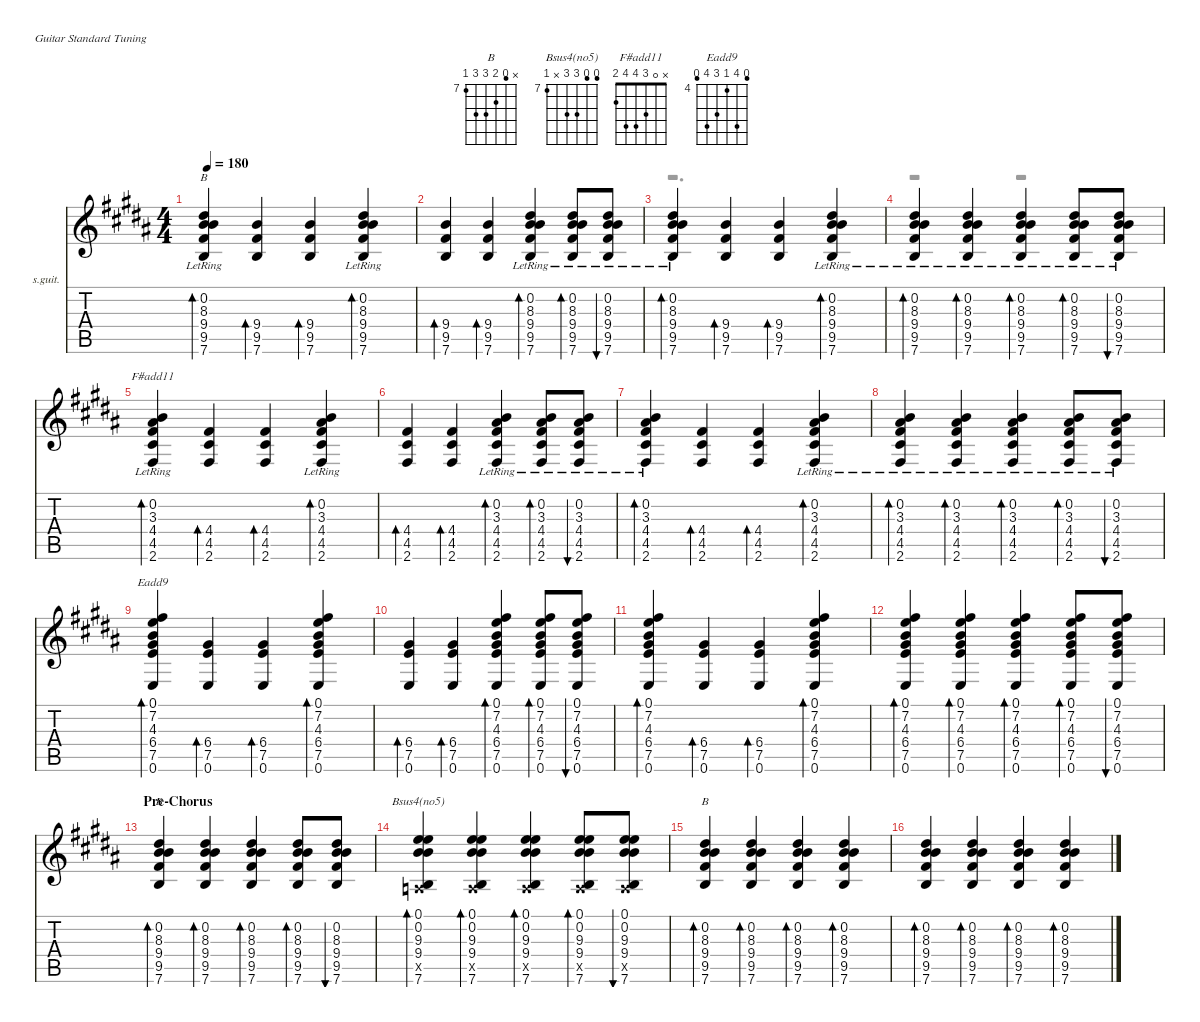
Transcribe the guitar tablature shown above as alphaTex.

\defaultSystemsLayout 4
\hideDynamics
\bracketExtendMode nobrackets
\firstSystemTrackNameOrientation horizontal
\otherSystemsTrackNameOrientation horizontal
\track ("Guitar III" "s.guit.") {instrument acousticguitarsteel}
\staff {score tabs}
\tuning (E4 B3 G3 D3 A2 E2)
\chord ("B" x 6 8 9 9 7) {firstfret 7 showfingering false}
\chord ("Bsus4(no5)" 6 6 9 9 x 7) {firstfret 7 showfingering false}
\chord ("F#add11" x 0 3 4 4 2) {showfingering false}
\chord ("Eadd9" 3 7 4 6 7 3) {firstfret 4}
\voice
\ts (4 4)
\tempo 180
\clef g2
\ks b
(7.6 9.5 9.4 8.3{lr} 0.2{lr}).4{bd 30 ch "B" dy mp} (7.6 9.5 9.4).4{bd 30} (7.6 9.5 9.4).4{bd 30} (7.6 9.5 9.4 8.3{lr} 0.2{lr}).4{bd 30} |
(7.6 9.5 9.4).4{bd 30} (7.6 9.5 9.4).4{bd 30} (7.6 9.5 9.4 8.3 0.2{lr}).4{bd 30} (7.6 9.5 9.4 8.3 0.2{lr}).8{bd 30} (7.6 9.5 9.4 8.3 0.2{lr}).8{bu 30} |
(7.6 9.5 9.4 8.3{lr} 0.2{lr}).4{bd 30} (7.6 9.5 9.4).4{bd 30} (7.6 9.5 9.4).4{bd 30} (7.6 9.5 9.4 8.3 0.2{lr}).4{bd 30} |
(7.6 9.5 9.4 8.3 0.2{lr}).4{bd 30} (7.6 9.5 9.4 8.3 0.2{lr}).4{bd 30} (7.6 9.5 9.4 8.3 0.2{lr}).4{bd 30} (7.6 9.5 9.4 8.3 0.2{lr}).8{bd 30} (7.6 9.5 9.4 8.3 0.2{lr}).8{bu 30} |
(2.6 4.5 4.4 3.3{lr} 0.2{lr}).4{bd 30 ch "F#add11"} (2.6 4.5 4.4).4{bd 30} (2.6 4.5 4.4).4{bd 30} (2.6 4.5 4.4 3.3{lr} 0.2{lr}).4{bd 30} |
(2.6 4.5 4.4).4{bd 30} (2.6 4.5 4.4).4{bd 30} (2.6 4.5 4.4 3.3{lr} 0.2{lr}).4{bd 30} (2.6 4.5 4.4 3.3{lr} 0.2{lr}).8{bd 30} (2.6 4.5 4.4 3.3{lr} 0.2{lr}).8{bu 30} |
(2.6 4.5 4.4 3.3{lr} 0.2{lr}).4{bd 30} (2.6 4.5 4.4).4{bd 30} (2.6 4.5 4.4).4{bd 30} (2.6 4.5 4.4 3.3{lr} 0.2{lr}).4{bd 30} |
(2.6 4.5 4.4 3.3{lr} 0.2{lr}).4{bd 30} (2.6 4.5 4.4 3.3{lr} 0.2{lr}).4{bd 30} (2.6 4.5 4.4 3.3{lr} 0.2{lr}).4{bd 30} (2.6 4.5 4.4 3.3{lr} 0.2{lr}).8{bd 30} (2.6 4.5 4.4 3.3{lr} 0.2{lr}).8{bu 30} |
(7.5 6.4 4.3 7.2 0.6 0.1).4{bd 30 ch "Eadd9"} (7.5 6.4 0.6).4{bd 30} (7.5 6.4 0.6).4{bd 30} (7.5 6.4 4.3 7.2 0.6 0.1).4{bd 30} |
(7.5 6.4 0.6).4{bd 30} (7.5 6.4 0.6).4{bd 30} (7.5 6.4 4.3 7.2 0.6 0.1).4{bd 30} (7.5 6.4 4.3 7.2 0.6 0.1).8{bd 30} (7.5 6.4 4.3 7.2 0.6 0.1).8{bu 30} |
(7.5 6.4 4.3 7.2 0.6 0.1).4{bd 30} (7.5 6.4 0.6).4{bd 30} (7.5 6.4 0.6).4{bd 30} (7.5 6.4 4.3 7.2 0.6 0.1).4{bd 30} |
(7.5 6.4 4.3 7.2 0.6 0.1).4{bd 30} (7.5 6.4 4.3 7.2 0.6 0.1).4{bd 30} (7.5 6.4 4.3 7.2 0.6 0.1).4{bd 30} (7.5 6.4 4.3 7.2 0.6 0.1).8{bd 30} (7.5 6.4 4.3 7.2 0.6 0.1).8{bu 30} |
\section ("" "Pre-Chorus")
(7.6 9.5 9.4 8.3 0.2).4{bd 30 ch "B" dy mf} (7.6 9.5 9.4 8.3 0.2).4{bd 30} (7.6 9.5 9.4 8.3 0.2).4{bd 30} (7.6 9.5 9.4 8.3 0.2).8{bd 30} (7.6 9.5 9.4 8.3 0.2).8{bu 30} |
(7.6 9.4 9.3 0.2 0.1 0.5{x}).4{bd 30 ch "Bsus4(no5)"} (7.6 9.4 9.3 0.2 0.1 0.5{x}).4{bd 30} (7.6 9.4 9.3 0.2 0.1 0.5{x}).4{bd 30} (7.6 9.4 9.3 0.2 0.1 0.5{x}).8{bd 30} (7.6 9.4 9.3 0.2 0.1 0.5{x}).8{bu 30} |
(7.6 9.5 9.4 8.3 0.2).4{bd 30 ch "B"} (7.6 9.5 9.4 8.3 0.2).4{bd 30} (7.6 9.5 9.4 8.3 0.2).4{bd 30} (7.6 9.5 9.4 8.3 0.2).4{bd 30} |
(7.6 9.5 9.4 8.3 0.2).4{bd 30} (7.6 9.5 9.4 8.3 0.2).4{bd 30} (7.6 9.5 9.4 8.3 0.2).4{bd 30} (7.6 9.5 9.4 8.3 0.2).4{bd 30}
\voice
\clef g2
\ottava regular
\simile none
\ks b
|
|
r.2{d dy mf} |
r.2 r.2 |
|
|
|
|
|
|
|
|
|
|
|
\voice
\clef g2
\ottava regular
\simile none
\ks b
|
|
r.2{d dy mf} |
r.2 r.2 |
|
|
|
|
|
|
|
|
|
|
|
\voice
\clef g2
\ottava regular
\simile none
\ks b
|
|
r.2{d dy mf} |
r.2 r.2 |
|
|
|
|
|
|
|
|
|
|
|
